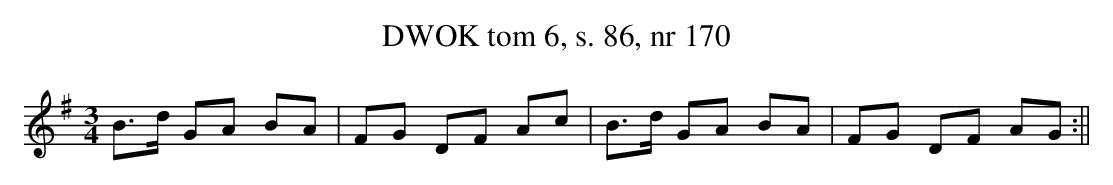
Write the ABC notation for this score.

X:1
T:DWOK tom 6, s. 86, nr 170
L:1/16
M:3/4
K:G
B3d G2A2 B2A2|F2G2 D2F2 A2c2|B3d G2A2 B2A2|F2G2 D2F2 A2G2:||
